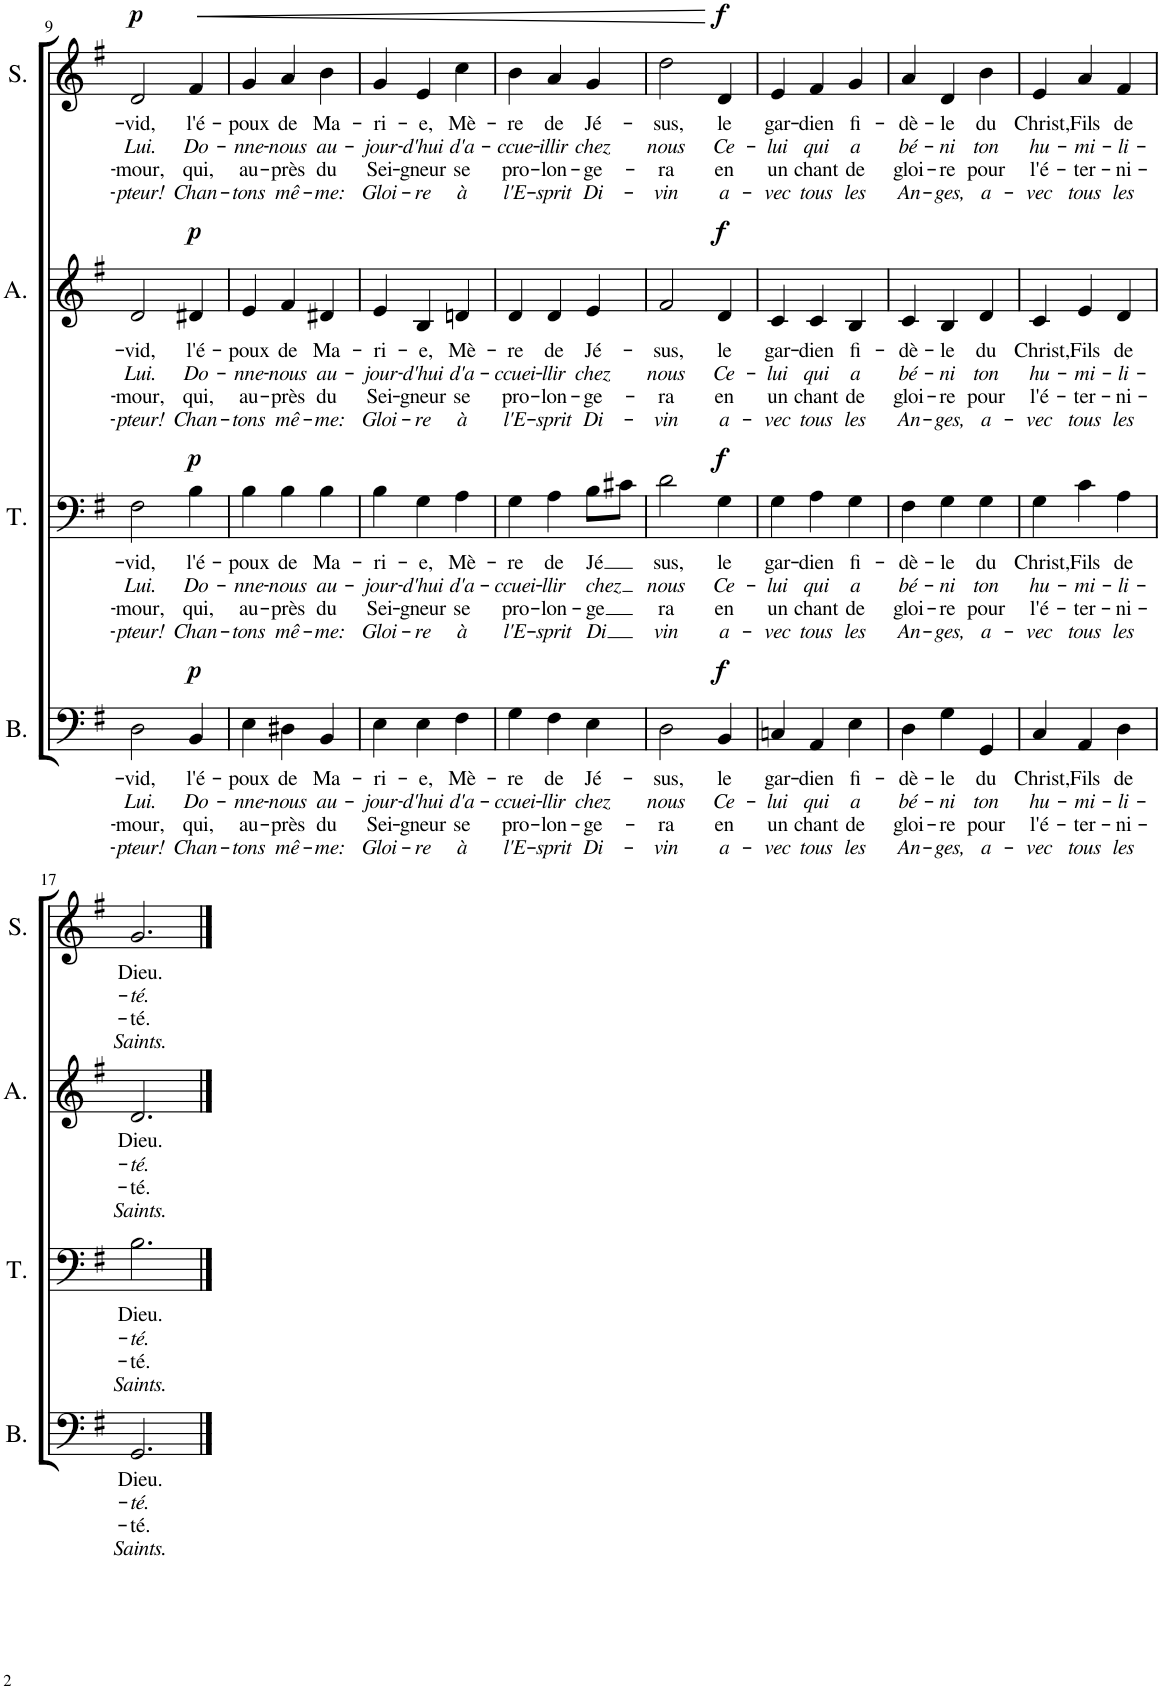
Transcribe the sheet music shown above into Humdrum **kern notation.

**kern	**text	**text	**text	**text	**dynam	**kern	**text	**text	**text	**text	**dynam	**kern	**text	**text	**text	**text	**dynam	**kern	**text	**text	**text	**text	**dynam
*part4	*part4	*part4	*part4	*part4	*part4	*part3	*part3	*part3	*part3	*part3	*part3	*part2	*part2	*part2	*part2	*part2	*part2	*part1	*part1	*part1	*part1	*part1	*part1
*staff4	*staff4	*staff4	*staff4	*staff4	*staff4	*staff3	*staff3	*staff3	*staff3	*staff3	*staff3	*staff2	*staff2	*staff2	*staff2	*staff2	*staff2	*staff1	*staff1	*staff1	*staff1	*staff1	*staff1
*I"Basse	*	*	*	*	*	*I"Ténor	*	*	*	*	*	*I"Alto	*	*	*	*	*	*I"Soprane	*	*	*	*	*
*I'B.	*	*	*	*	*	*I'T.	*	*	*	*	*	*I'A.	*	*	*	*	*	*I'S.	*	*	*	*	*
!!LO:PB:g=z
*clefF4	*	*	*	*	*	*clefF4	*	*	*	*	*	*clefG2	*	*	*	*	*	*clefG2	*	*	*	*	*
*k[f#]	*	*	*	*	*	*k[f#]	*	*	*	*	*	*k[f#]	*	*	*	*	*	*k[f#]	*	*	*	*	*
*M3/4	*	*	*	*	*	*M3/4	*	*	*	*	*	*M3/4	*	*	*	*	*	*M3/4	*	*	*	*	*
=9	=9	=9	=9	=9	=9	=9	=9	=9	=9	=9	=9	=9	=9	=9	=9	=9	=9	=9	=9	=9	=9	=9	=9
!	!LO:LY:b	!LO:LY:b	!LO:LY:b	!LO:LY:b	!	!	!LO:LY:b	!LO:LY:b	!LO:LY:b	!LO:LY:b	!	!	!LO:LY:b	!LO:LY:b	!LO:LY:b	!LO:LY:b	!	!	!LO:LY:b	!LO:LY:b	!LO:LY:b	!LO:LY:b	!LO:DY:a
2D\	-vid,	Lui.	-mour,	-pteur!	.	2F#\	-vid,	Lui.	-mour,	-pteur!	.	2d/	-vid,	Lui.	-mour,	-pteur!	.	2d/	-vid,	Lui.	-mour,	-pteur!	p
!	!LO:LY:b	!LO:LY:b	!LO:LY:b	!LO:LY:b	!LO:DY:a	!	!LO:LY:b	!LO:LY:b	!LO:LY:b	!LO:LY:b	!LO:DY:a	!	!LO:LY:b	!LO:LY:b	!LO:LY:b	!LO:LY:b	!LO:DY:a	!	!LO:LY:b	!LO:LY:b	!LO:LY:b	!LO:LY:b	!LO:HP:b
4BB/	l'é-	Do-	qui,	Chan-	p	4B\	l'é-	Do-	qui,	Chan-	p	4d#X/	l'é-	Do-	qui,	Chan-	p	4f#/	l'é-	Do-	qui,	Chan-	<
=10	=10	=10	=10	=10	=10	=10	=10	=10	=10	=10	=10	=10	=10	=10	=10	=10	=10	=10	=10	=10	=10	=10	=10
!	!LO:LY:b	!LO:LY:b	!LO:LY:b	!LO:LY:b	!	!	!LO:LY:b	!LO:LY:b	!LO:LY:b	!LO:LY:b	!	!	!LO:LY:b	!LO:LY:b	!LO:LY:b	!LO:LY:b	!	!	!LO:LY:b	!LO:LY:b	!LO:LY:b	!LO:LY:b	!
4E\	-poux	-nne-	au-	-tons	.	4B\	-poux	-nne-	au-	-tons	.	4e/	-poux	-nne-	au-	-tons	.	4g/	-poux	-nne-	au-	-tons	.
!	!LO:LY:b	!LO:LY:b	!LO:LY:b	!LO:LY:b	!	!	!LO:LY:b	!LO:LY:b	!LO:LY:b	!LO:LY:b	!	!	!LO:LY:b	!LO:LY:b	!LO:LY:b	!LO:LY:b	!	!	!LO:LY:b	!LO:LY:b	!LO:LY:b	!LO:LY:b	!
4D#X\	de	-nous	-près	mê-	.	4B\	de	-nous	-près	mê-	.	4f#/	de	-nous	-près	mê-	.	4a/	de	-nous	-près	mê-	.
!	!LO:LY:b	!LO:LY:b	!LO:LY:b	!LO:LY:b	!	!	!LO:LY:b	!LO:LY:b	!LO:LY:b	!LO:LY:b	!	!	!LO:LY:b	!LO:LY:b	!LO:LY:b	!LO:LY:b	!	!	!LO:LY:b	!LO:LY:b	!LO:LY:b	!LO:LY:b	!
4BB/	Ma-	au-	du	-me:	.	4B\	Ma-	au-	du	-me:	.	4d#X/	Ma-	au-	du	-me:	.	4b\	Ma-	au-	du	-me:	.
=11	=11	=11	=11	=11	=11	=11	=11	=11	=11	=11	=11	=11	=11	=11	=11	=11	=11	=11	=11	=11	=11	=11	=11
!	!LO:LY:b	!LO:LY:b	!LO:LY:b	!LO:LY:b	!	!	!LO:LY:b	!LO:LY:b	!LO:LY:b	!LO:LY:b	!	!	!LO:LY:b	!LO:LY:b	!LO:LY:b	!LO:LY:b	!	!	!LO:LY:b	!LO:LY:b	!LO:LY:b	!LO:LY:b	!
4E\	-ri-	-jour-	Sei-	Gloi-	.	4B\	-ri-	-jour-	Sei-	Gloi-	.	4e/	-ri-	-jour-	Sei-	Gloi-	.	4g/	-ri-	-jour-	Sei-	Gloi-	.
!	!LO:LY:b	!LO:LY:b	!LO:LY:b	!LO:LY:b	!	!	!LO:LY:b	!LO:LY:b	!LO:LY:b	!LO:LY:b	!	!	!LO:LY:b	!LO:LY:b	!LO:LY:b	!LO:LY:b	!	!	!LO:LY:b	!LO:LY:b	!LO:LY:b	!LO:LY:b	!
4E\	-e,	-d'hui	-gneur	-re	.	4G\	-e,	-d'hui	-gneur	-re	.	4B/	-e,	-d'hui	-gneur	-re	.	4e/	-e,	-d'hui	-gneur	-re	.
!	!LO:LY:b	!LO:LY:b	!LO:LY:b	!LO:LY:b	!	!	!LO:LY:b	!LO:LY:b	!LO:LY:b	!LO:LY:b	!	!	!LO:LY:b	!LO:LY:b	!LO:LY:b	!LO:LY:b	!	!	!LO:LY:b	!LO:LY:b	!LO:LY:b	!LO:LY:b	!
4F#\	Mè-	d'a-	se	à	.	4A\	Mè-	d'a-	se	à	.	4dn/	Mè-	d'a-	se	à	.	4cc\	Mè-	d'a-	se	à	.
=12	=12	=12	=12	=12	=12	=12	=12	=12	=12	=12	=12	=12	=12	=12	=12	=12	=12	=12	=12	=12	=12	=12	=12
!	!LO:LY:b	!LO:LY:b	!LO:LY:b	!LO:LY:b	!	!	!LO:LY:b	!LO:LY:b	!LO:LY:b	!LO:LY:b	!	!	!LO:LY:b	!LO:LY:b	!LO:LY:b	!LO:LY:b	!	!	!LO:LY:b	!LO:LY:b	!LO:LY:b	!LO:LY:b	!
4G\	-re	-ccuei-	pro-	l'E-	.	4G\	-re	-ccuei-	pro-	l'E-	.	4d/	-re	-ccuei-	pro-	l'E-	.	4b\	-re	-ccue-	pro-	l'E-	.
!	!LO:LY:b	!LO:LY:b	!LO:LY:b	!LO:LY:b	!	!	!LO:LY:b	!LO:LY:b	!LO:LY:b	!LO:LY:b	!	!	!LO:LY:b	!LO:LY:b	!LO:LY:b	!LO:LY:b	!	!	!LO:LY:b	!LO:LY:b	!LO:LY:b	!LO:LY:b	!
4F#\	de	-llir	-lon-	-sprit	.	4A\	de	-llir	-lon-	-sprit	.	4d/	de	-llir	-lon-	-sprit	.	4a/	de	-illir	-lon-	-sprit	.
!	!LO:LY:b	!LO:LY:b	!LO:LY:b	!LO:LY:b	!	!	!LO:LY:b	!LO:LY:b	!LO:LY:b	!LO:LY:b	!	!	!LO:LY:b	!LO:LY:b	!LO:LY:b	!LO:LY:b	!	!	!LO:LY:b	!LO:LY:b	!LO:LY:b	!LO:LY:b	!
4E\	Jé-	chez	-ge-	Di-	.	8B\L	Jé	chez	-ge	Di	.	4e/	Jé-	chez	-ge-	Di-	.	4g/	Jé-	chez	-ge-	Di-	.
.	.	.	.	.	.	8c#X\J	.	.	.	.	.	.	.	.	.	.	.	.	.	.	.	.	.
=13	=13	=13	=13	=13	=13	=13	=13	=13	=13	=13	=13	=13	=13	=13	=13	=13	=13	=13	=13	=13	=13	=13	=13
!	!LO:LY:b	!LO:LY:b	!LO:LY:b	!LO:LY:b	!	!	!LO:LY:b	!LO:LY:b	!LO:LY:b	!LO:LY:b	!	!	!LO:LY:b	!LO:LY:b	!LO:LY:b	!LO:LY:b	!	!	!LO:LY:b	!LO:LY:b	!LO:LY:b	!LO:LY:b	!
2D\	-sus,	nous	-ra	-vin	.	2d\	sus,	nous	ra	vin	.	2f#/	-sus,	nous	-ra	-vin	.	2dd\	-sus,	nous	-ra	-vin	.
!	!LO:LY:b	!LO:LY:b	!LO:LY:b	!LO:LY:b	!LO:DY:a	!	!LO:LY:b	!LO:LY:b	!LO:LY:b	!LO:LY:b	!LO:DY:a	!	!LO:LY:b	!LO:LY:b	!LO:LY:b	!LO:LY:b	!LO:DY:a	!	!LO:LY:b	!LO:LY:b	!LO:LY:b	!LO:LY:b	!LO:DY:n=1:a
4BB/	le	Ce-	en	a-	f	4G\	le	Ce-	en	a-	f	4d/	le	Ce-	en	a-	f	4d/	le	Ce-	en	a-	[ f
=14	=14	=14	=14	=14	=14	=14	=14	=14	=14	=14	=14	=14	=14	=14	=14	=14	=14	=14	=14	=14	=14	=14	=14
!	!LO:LY:b	!LO:LY:b	!LO:LY:b	!LO:LY:b	!	!	!LO:LY:b	!LO:LY:b	!LO:LY:b	!LO:LY:b	!	!	!LO:LY:b	!LO:LY:b	!LO:LY:b	!LO:LY:b	!	!	!LO:LY:b	!LO:LY:b	!LO:LY:b	!LO:LY:b	!
4Cn/	gar-	-lui	un	-vec	.	4G\	gar-	-lui	un	-vec	.	4c/	gar-	-lui	un	-vec	.	4e/	gar-	-lui	un	-vec	.
!	!LO:LY:b	!LO:LY:b	!LO:LY:b	!LO:LY:b	!	!	!LO:LY:b	!LO:LY:b	!LO:LY:b	!LO:LY:b	!	!	!LO:LY:b	!LO:LY:b	!LO:LY:b	!LO:LY:b	!	!	!LO:LY:b	!LO:LY:b	!LO:LY:b	!LO:LY:b	!
4AA/	-dien	qui	chant	tous	.	4A\	-dien	qui	chant	tous	.	4c/	-dien	qui	chant	tous	.	4f#/	-dien	qui	chant	tous	.
!	!LO:LY:b	!LO:LY:b	!LO:LY:b	!LO:LY:b	!	!	!LO:LY:b	!LO:LY:b	!LO:LY:b	!LO:LY:b	!	!	!LO:LY:b	!LO:LY:b	!LO:LY:b	!LO:LY:b	!	!	!LO:LY:b	!LO:LY:b	!LO:LY:b	!LO:LY:b	!
4E\	fi-	a	de	les	.	4G\	fi-	a	de	les	.	4B/	fi-	a	de	les	.	4g/	fi-	a	de	les	.
=15	=15	=15	=15	=15	=15	=15	=15	=15	=15	=15	=15	=15	=15	=15	=15	=15	=15	=15	=15	=15	=15	=15	=15
!	!LO:LY:b	!LO:LY:b	!LO:LY:b	!LO:LY:b	!	!	!LO:LY:b	!LO:LY:b	!LO:LY:b	!LO:LY:b	!	!	!LO:LY:b	!LO:LY:b	!LO:LY:b	!LO:LY:b	!	!	!LO:LY:b	!LO:LY:b	!LO:LY:b	!LO:LY:b	!
4D\	-dè-	bé-	gloi-	An-	.	4F#\	-dè-	bé-	gloi-	An-	.	4c/	-dè-	bé-	gloi-	An-	.	4a/	-dè-	bé-	gloi-	An-	.
!	!LO:LY:b	!LO:LY:b	!LO:LY:b	!LO:LY:b	!	!	!LO:LY:b	!LO:LY:b	!LO:LY:b	!LO:LY:b	!	!	!LO:LY:b	!LO:LY:b	!LO:LY:b	!LO:LY:b	!	!	!LO:LY:b	!LO:LY:b	!LO:LY:b	!LO:LY:b	!
4G\	-le	-ni	-re	-ges,	.	4G\	-le	-ni	-re	-ges,	.	4B/	-le	-ni	-re	-ges,	.	4d/	-le	-ni	-re	-ges,	.
!	!LO:LY:b	!LO:LY:b	!LO:LY:b	!LO:LY:b	!	!	!LO:LY:b	!LO:LY:b	!LO:LY:b	!LO:LY:b	!	!	!LO:LY:b	!LO:LY:b	!LO:LY:b	!LO:LY:b	!	!	!LO:LY:b	!LO:LY:b	!LO:LY:b	!LO:LY:b	!
4GG/	du	ton	pour	a-	.	4G\	du	ton	pour	a-	.	4d/	du	ton	pour	a-	.	4b\	du	ton	pour	a-	.
=16	=16	=16	=16	=16	=16	=16	=16	=16	=16	=16	=16	=16	=16	=16	=16	=16	=16	=16	=16	=16	=16	=16	=16
!	!LO:LY:b	!LO:LY:b	!LO:LY:b	!LO:LY:b	!	!	!LO:LY:b	!LO:LY:b	!LO:LY:b	!LO:LY:b	!	!	!LO:LY:b	!LO:LY:b	!LO:LY:b	!LO:LY:b	!	!	!LO:LY:b	!LO:LY:b	!LO:LY:b	!LO:LY:b	!
4C/	Christ,	hu-	l'é-	-vec	.	4G\	Christ,	hu-	l'é-	-vec	.	4c/	Christ,	hu-	l'é-	-vec	.	4e/	Christ,	hu-	l'é-	-vec	.
!	!LO:LY:b	!LO:LY:b	!LO:LY:b	!LO:LY:b	!	!	!LO:LY:b	!LO:LY:b	!LO:LY:b	!LO:LY:b	!	!	!LO:LY:b	!LO:LY:b	!LO:LY:b	!LO:LY:b	!	!	!LO:LY:b	!LO:LY:b	!LO:LY:b	!LO:LY:b	!
4AA/	Fils	-mi-	-ter-	tous	.	4c\	Fils	-mi-	-ter-	tous	.	4e/	Fils	-mi-	-ter-	tous	.	4a/	Fils	-mi-	-ter-	tous	.
!	!LO:LY:b	!LO:LY:b	!LO:LY:b	!LO:LY:b	!	!	!LO:LY:b	!LO:LY:b	!LO:LY:b	!LO:LY:b	!	!	!LO:LY:b	!LO:LY:b	!LO:LY:b	!LO:LY:b	!	!	!LO:LY:b	!LO:LY:b	!LO:LY:b	!LO:LY:b	!
4D\	de	-li-	-ni-	les	.	4A\	de	-li-	-ni-	les	.	4d/	de	-li-	-ni-	les	.	4f#/	de	-li-	-ni-	les	.
!!LO:LB:g=z
=17	=17	=17	=17	=17	=17	=17	=17	=17	=17	=17	=17	=17	=17	=17	=17	=17	=17	=17	=17	=17	=17	=17	=17
!	!LO:LY:b	!LO:LY:b	!LO:LY:b	!LO:LY:b	!	!	!LO:LY:b	!LO:LY:b	!LO:LY:b	!LO:LY:b	!	!	!LO:LY:b	!LO:LY:b	!LO:LY:b	!LO:LY:b	!	!	!LO:LY:b	!LO:LY:b	!LO:LY:b	!LO:LY:b	!
2.GG/	Dieu.	-té.	-té.	Saints.	.	2.B\	Dieu.	-té.	-té.	Saints.	.	2.d/	Dieu.	-té.	-té.	Saints.	.	2.g/	Dieu.	-té.	-té.	Saints.	.
==	==	==	==	==	==	==	==	==	==	==	==	==	==	==	==	==	==	==	==	==	==	==	==
*-	*-	*-	*-	*-	*-	*-	*-	*-	*-	*-	*-	*-	*-	*-	*-	*-	*-	*-	*-	*-	*-	*-	*-
